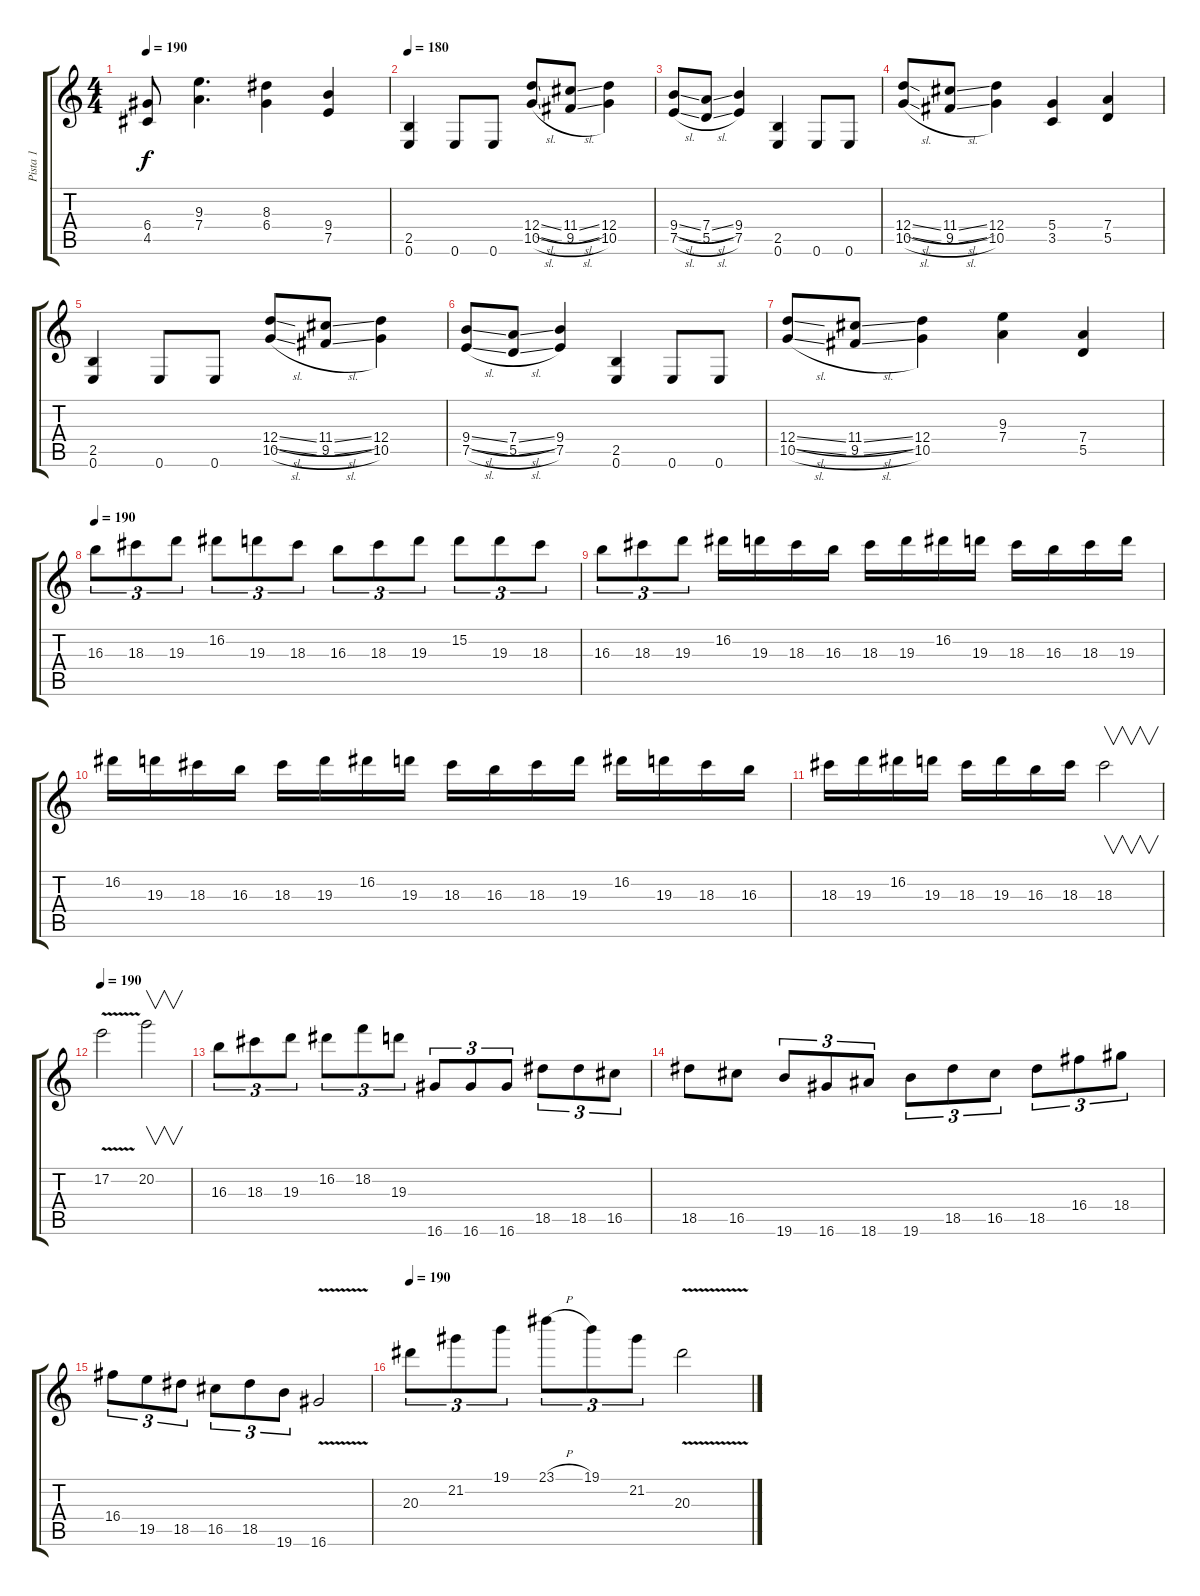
\track ("Pista 1" "Pista 1") {instrument overdrivenguitar}
\staff {score tabs}
\tuning (E4 B3 G3 D3 A2 E2) {hide}
\ts (4 4)
\tempo 190
\clef g2
\ks c
(6.4{t} 4.5{t}).8{dy f} (9.3 7.4).4{d} (8.3 6.4).4 (9.4 7.5).4 |
\tempo 180
(2.5 0.6).4 0.6.8 0.6.8 (12.4{sl} 10.5{sl}).8 (11.4{sl} 9.5{sl}).8 (12.4 10.5).4 |
(9.4{sl} 7.5{sl}).8 (7.4{sl} 5.5{sl}).8 (9.4 7.5).4 (2.5 0.6).4 0.6.8 0.6.8 |
(12.4{sl} 10.5{sl}).8 (11.4{sl} 9.5{sl}).8 (12.4 10.5).4 (5.4 3.5).4 (7.4 5.5).4 |
(2.5 0.6).4 0.6.8 0.6.8 (12.4{sl} 10.5{sl}).8 (11.4{sl} 9.5{sl}).8 (12.4 10.5).4 |
(9.4{sl} 7.5{sl}).8 (7.4{sl} 5.5{sl}).8 (9.4 7.5).4 (2.5 0.6).4 0.6.8 0.6.8 |
(12.4{sl} 10.5{sl}).8 (11.4{sl} 9.5{sl}).8 (12.4 10.5).4 (9.3 7.4).4 (7.4 5.5).4 |
\tempo 190
16.3.8{tu (3 2)} 18.3.8{tu (3 2)} 19.3.8{tu (3 2)} 16.2.8{tu (3 2)} 19.3.8{tu (3 2)} 18.3.8{tu (3 2)} 16.3.8{tu (3 2)} 18.3.8{tu (3 2)} 19.3.8{tu (3 2)} 15.2.8{tu (3 2)} 19.3.8{tu (3 2)} 18.3.8{tu (3 2)} |
16.3.8{tu (3 2)} 18.3.8{tu (3 2)} 19.3.8{tu (3 2)} 16.2.16 19.3.16 18.3.16 16.3.16 18.3.16 19.3.16 16.2.16 19.3.16 18.3.16 16.3.16 18.3.16 19.3.16 |
16.2.16 19.3.16 18.3.16 16.3.16 18.3.16 19.3.16 16.2.16 19.3.16 18.3.16 16.3.16 18.3.16 19.3.16 16.2.16 19.3.16 18.3.16 16.3.16 |
18.3.16 19.3.16 16.2.16 19.3.16 18.3.16 19.3.16 16.3.16 18.3.16 18.3.2{v} |
\tempo 190
17.2{v}.2 20.2.2{v} |
16.3.8{tu (3 2)} 18.3.8{tu (3 2)} 19.3.8{tu (3 2)} 16.2.8{tu (3 2)} 18.2.8{tu (3 2)} 19.3.8{tu (3 2)} 16.6.8{tu (3 2)} 16.6.8{tu (3 2)} 16.6.8{tu (3 2)} 18.5.8{tu (3 2)} 18.5.8{tu (3 2)} 16.5.8{tu (3 2)} |
18.5.8 16.5.8 19.6.8{tu (3 2)} 16.6.8{tu (3 2)} 18.6.8{tu (3 2)} 19.6.8{tu (3 2)} 18.5.8{tu (3 2)} 16.5.8{tu (3 2)} 18.5.8{tu (3 2)} 16.4.8{tu (3 2)} 18.4.8{tu (3 2)} |
16.4.8{tu (3 2)} 19.5.8{tu (3 2)} 18.5.8{tu (3 2)} 16.5.8{tu (3 2)} 18.5.8{tu (3 2)} 19.6.8{tu (3 2)} 16.6{v}.2 |
\tempo 190
20.3.8{tu (3 2)} 21.2.8{tu (3 2)} 19.1.8{tu (3 2)} 23.1{h}.8{tu (3 2)} 19.1.8{tu (3 2)} 21.2.8{tu (3 2)} 20.3{v}.2
